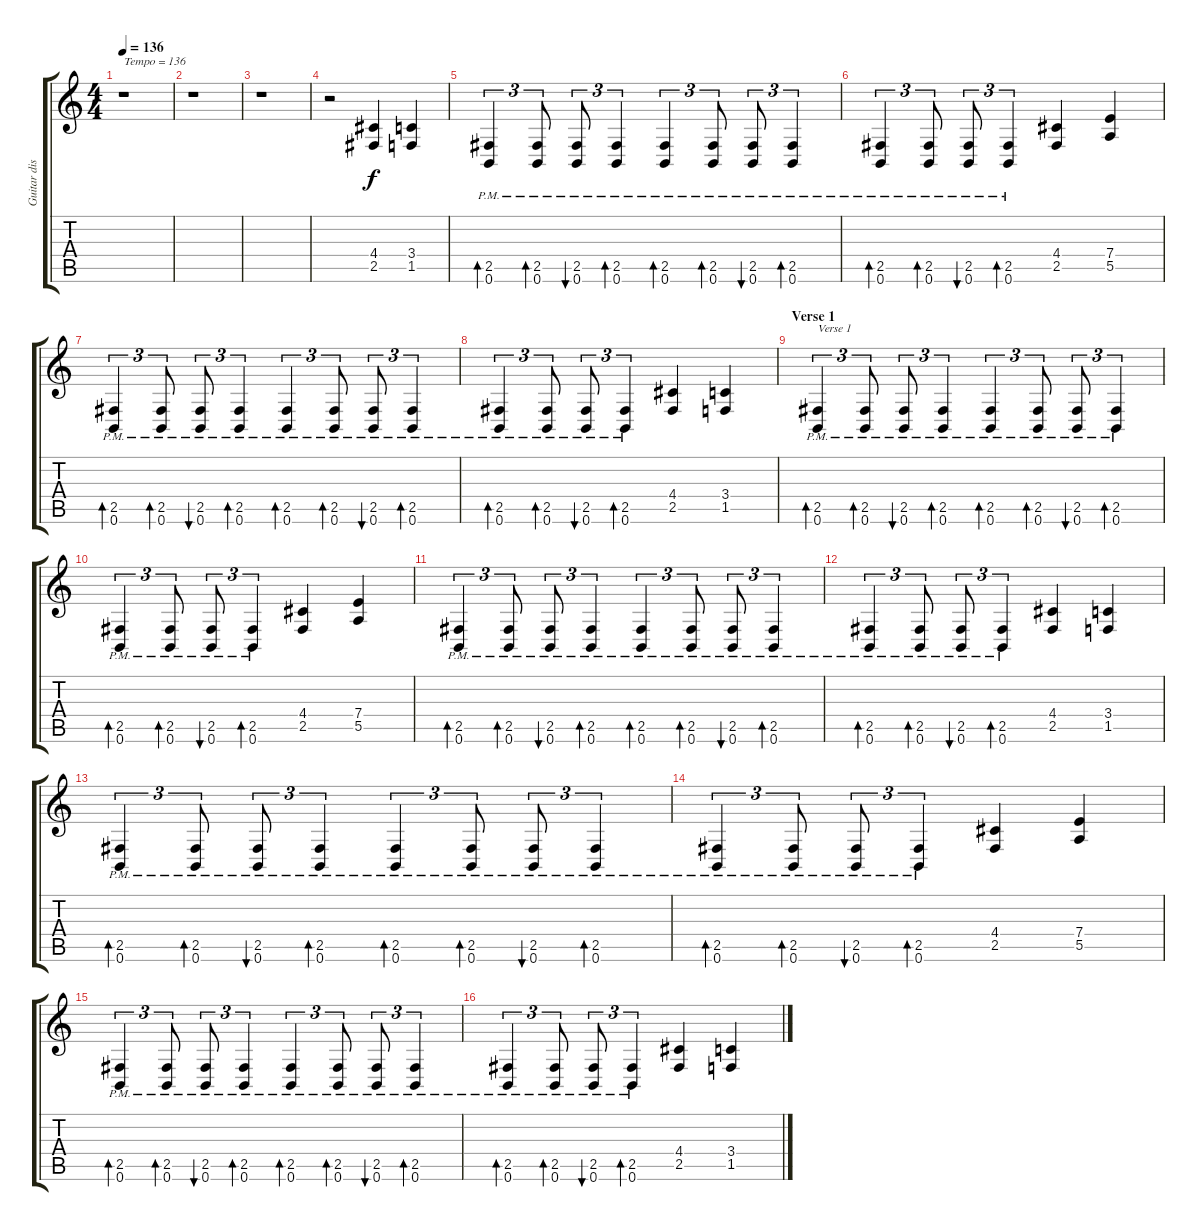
\track ("Guitar distortion 1" "Guitar dis") {instrument distortionguitar}
\staff {score tabs}
\tuning (B3 Gb3 D3 A2 E2 B1) {hide}
\ts (4 4)
\tempo 136
\clef g2
\ks c
r.1{txt "Tempo = 136" dy f instrument distortionguitar} |
r.1 |
r.1 |
r.2 (4.4 2.5).4 (3.4 1.5).4 |
(2.5{pm} 0.6{pm}).4{tu (3 2) bd 60} (2.5{pm} 0.6{pm}).8{tu (3 2) bd 60} (2.5{pm} 0.6{pm}).8{tu (3 2) bu 60} (2.5{pm} 0.6{pm}).4{tu (3 2) bd 60} (2.5{pm} 0.6{pm}).4{tu (3 2) bd 60} (2.5{pm} 0.6{pm}).8{tu (3 2) bd 60} (2.5{pm} 0.6{pm}).8{tu (3 2) bu 60} (2.5{pm} 0.6{pm}).4{tu (3 2) bd 60} |
(2.5{pm} 0.6{pm}).4{tu (3 2) bd 60} (2.5{pm} 0.6{pm}).8{tu (3 2) bd 60} (2.5{pm} 0.6{pm}).8{tu (3 2) bu 60} (2.5{pm} 0.6{pm}).4{tu (3 2) bd 60} (4.4 2.5).4 (7.4 5.5).4 |
(2.5{pm} 0.6{pm}).4{tu (3 2) bd 60} (2.5{pm} 0.6{pm}).8{tu (3 2) bd 60} (2.5{pm} 0.6{pm}).8{tu (3 2) bu 60} (2.5{pm} 0.6{pm}).4{tu (3 2) bd 60} (2.5{pm} 0.6{pm}).4{tu (3 2) bd 60} (2.5{pm} 0.6{pm}).8{tu (3 2) bd 60} (2.5{pm} 0.6{pm}).8{tu (3 2) bu 60} (2.5{pm} 0.6{pm}).4{tu (3 2) bd 60} |
(2.5{pm} 0.6{pm}).4{tu (3 2) bd 60} (2.5{pm} 0.6{pm}).8{tu (3 2) bd 60} (2.5{pm} 0.6{pm}).8{tu (3 2) bu 60} (2.5{pm} 0.6{pm}).4{tu (3 2) bd 60} (4.4 2.5).4 (3.4 1.5).4 |
\section ("" "Verse 1")
(2.5{pm} 0.6{pm}).4{tu (3 2) bd 60 txt "Verse 1"} (2.5{pm} 0.6{pm}).8{tu (3 2) bd 60} (2.5{pm} 0.6{pm}).8{tu (3 2) bu 60} (2.5{pm} 0.6{pm}).4{tu (3 2) bd 60} (2.5{pm} 0.6{pm}).4{tu (3 2) bd 60} (2.5{pm} 0.6{pm}).8{tu (3 2) bd 60} (2.5{pm} 0.6{pm}).8{tu (3 2) bu 60} (2.5{pm} 0.6{pm}).4{tu (3 2) bd 60} |
(2.5{pm} 0.6{pm}).4{tu (3 2) bd 60} (2.5{pm} 0.6{pm}).8{tu (3 2) bd 60} (2.5{pm} 0.6{pm}).8{tu (3 2) bu 60} (2.5{pm} 0.6{pm}).4{tu (3 2) bd 60} (4.4 2.5).4 (7.4 5.5).4 |
(2.5{pm} 0.6{pm}).4{tu (3 2) bd 60} (2.5{pm} 0.6{pm}).8{tu (3 2) bd 60} (2.5{pm} 0.6{pm}).8{tu (3 2) bu 60} (2.5{pm} 0.6{pm}).4{tu (3 2) bd 60} (2.5{pm} 0.6{pm}).4{tu (3 2) bd 60} (2.5{pm} 0.6{pm}).8{tu (3 2) bd 60} (2.5{pm} 0.6{pm}).8{tu (3 2) bu 60} (2.5{pm} 0.6{pm}).4{tu (3 2) bd 60} |
(2.5{pm} 0.6{pm}).4{tu (3 2) bd 60} (2.5{pm} 0.6{pm}).8{tu (3 2) bd 60} (2.5{pm} 0.6{pm}).8{tu (3 2) bu 60} (2.5{pm} 0.6{pm}).4{tu (3 2) bd 60} (4.4 2.5).4 (3.4 1.5).4 |
(2.5{pm} 0.6{pm}).4{tu (3 2) bd 60} (2.5{pm} 0.6{pm}).8{tu (3 2) bd 60} (2.5{pm} 0.6{pm}).8{tu (3 2) bu 60} (2.5{pm} 0.6{pm}).4{tu (3 2) bd 60} (2.5{pm} 0.6{pm}).4{tu (3 2) bd 60} (2.5{pm} 0.6{pm}).8{tu (3 2) bd 60} (2.5{pm} 0.6{pm}).8{tu (3 2) bu 60} (2.5{pm} 0.6{pm}).4{tu (3 2) bd 60} |
(2.5{pm} 0.6{pm}).4{tu (3 2) bd 60} (2.5{pm} 0.6{pm}).8{tu (3 2) bd 60} (2.5{pm} 0.6{pm}).8{tu (3 2) bu 60} (2.5{pm} 0.6{pm}).4{tu (3 2) bd 60} (4.4 2.5).4 (7.4 5.5).4 |
(2.5{pm} 0.6{pm}).4{tu (3 2) bd 60} (2.5{pm} 0.6{pm}).8{tu (3 2) bd 60} (2.5{pm} 0.6{pm}).8{tu (3 2) bu 60} (2.5{pm} 0.6{pm}).4{tu (3 2) bd 60} (2.5{pm} 0.6{pm}).4{tu (3 2) bd 60} (2.5{pm} 0.6{pm}).8{tu (3 2) bd 60} (2.5{pm} 0.6{pm}).8{tu (3 2) bu 60} (2.5{pm} 0.6{pm}).4{tu (3 2) bd 60} |
(2.5{pm} 0.6{pm}).4{tu (3 2) bd 60} (2.5{pm} 0.6{pm}).8{tu (3 2) bd 60} (2.5{pm} 0.6{pm}).8{tu (3 2) bu 60} (2.5{pm} 0.6{pm}).4{tu (3 2) bd 60} (4.4 2.5).4 (3.4 1.5).4
